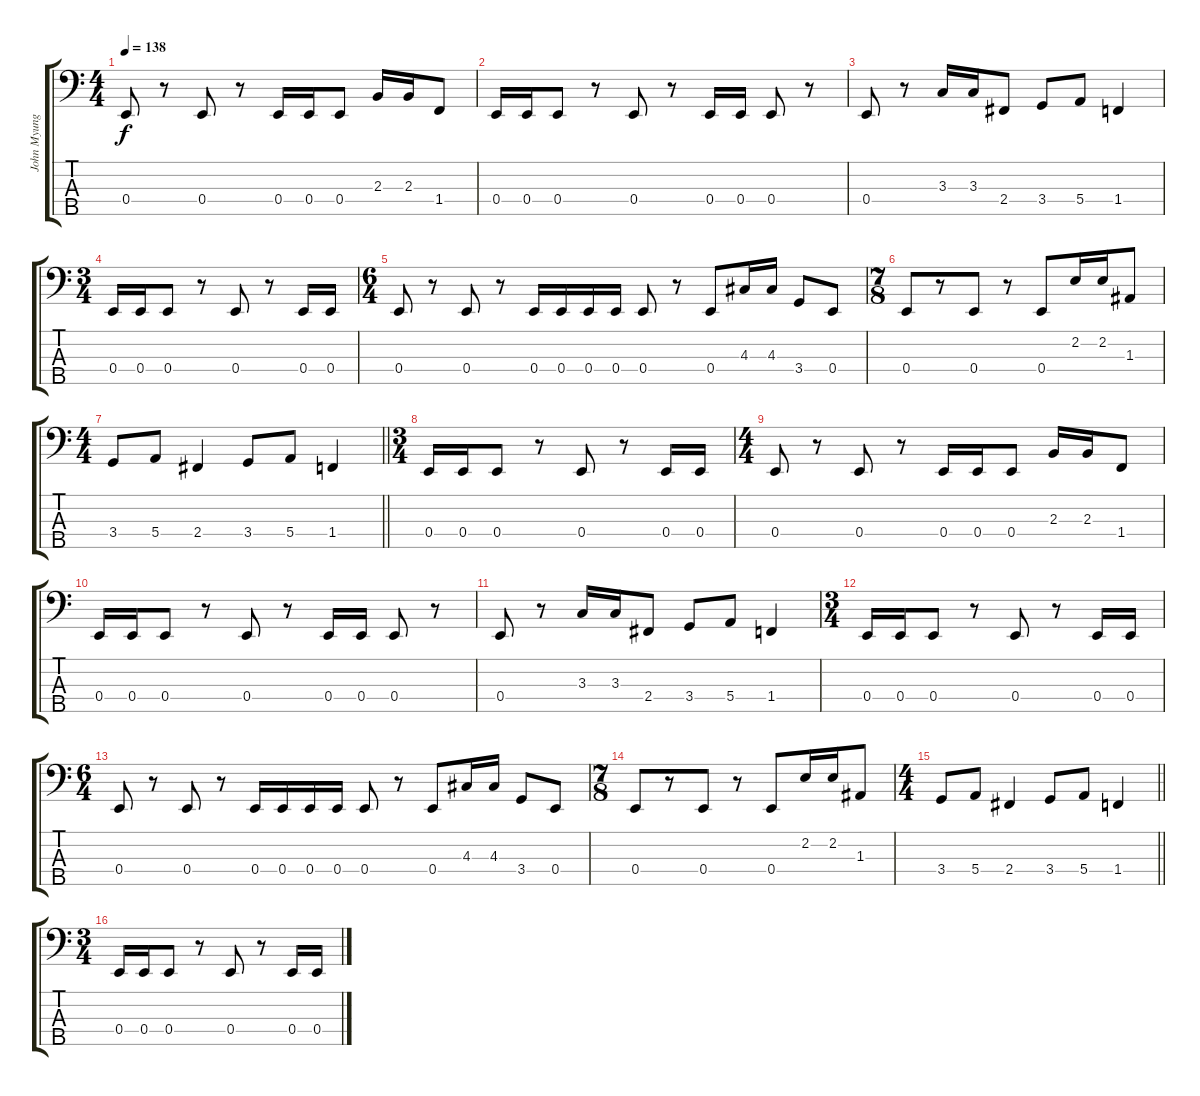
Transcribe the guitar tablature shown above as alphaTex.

\track ("John Myung" "John Myung") {instrument electricbassfinger}
\staff {score tabs}
\tuning (G2 D2 A1 E1 B0) {hide}
\ts (4 4)
\tempo 138
\clef f4
\ks c
0.4.8{dy f} r.8 0.4.8 r.8 0.4.16 0.4.16 0.4.8 2.3.16 2.3.16 1.4.8 |
0.4.16 0.4.16 0.4.8 r.8 0.4.8 r.8 0.4.16 0.4.16 0.4.8 r.8 |
0.4.8 r.8 3.3.16 3.3.16 2.4.8 3.4.8 5.4.8 1.4.4 |
\ts (3 4)
0.4.16 0.4.16 0.4.8 r.8 0.4.8 r.8 0.4.16 0.4.16 |
\ts (6 4)
0.4.8 r.8 0.4.8 r.8 0.4.16 0.4.16 0.4.16 0.4.16 0.4.8 r.8 0.4.8 4.3.16 4.3.16 3.4.8 0.4.8 |
\ts (7 8)
0.4.8 r.8 0.4.8 r.8 0.4.8 2.2.16 2.2.16 1.3.8 |
\ts (4 4)
\barLineRight lightlight
3.4.8 5.4.8 2.4.4 3.4.8 5.4.8 1.4.4 |
\ts (3 4)
0.4.16 0.4.16 0.4.8 r.8 0.4.8 r.8 0.4.16 0.4.16 |
\ts (4 4)
0.4.8 r.8 0.4.8 r.8 0.4.16 0.4.16 0.4.8 2.3.16 2.3.16 1.4.8 |
0.4.16 0.4.16 0.4.8 r.8 0.4.8 r.8 0.4.16 0.4.16 0.4.8 r.8 |
0.4.8 r.8 3.3.16 3.3.16 2.4.8 3.4.8 5.4.8 1.4.4 |
\ts (3 4)
0.4.16 0.4.16 0.4.8 r.8 0.4.8 r.8 0.4.16 0.4.16 |
\ts (6 4)
0.4.8 r.8 0.4.8 r.8 0.4.16 0.4.16 0.4.16 0.4.16 0.4.8 r.8 0.4.8 4.3.16 4.3.16 3.4.8 0.4.8 |
\ts (7 8)
0.4.8 r.8 0.4.8 r.8 0.4.8 2.2.16 2.2.16 1.3.8 |
\ts (4 4)
\barLineRight lightlight
3.4.8 5.4.8 2.4.4 3.4.8 5.4.8 1.4.4 |
\ts (3 4)
0.4.16 0.4.16 0.4.8 r.8 0.4.8 r.8 0.4.16 0.4.16
